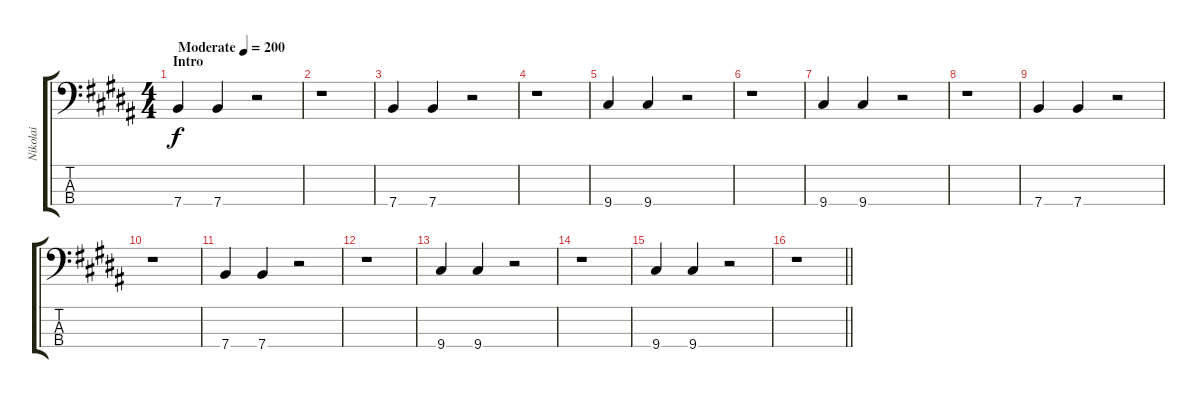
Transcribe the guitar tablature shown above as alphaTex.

\track ("Nikolai" "Nikolai") {instrument electricbassfinger}
\staff {score tabs}
\tuning (G2 D2 A1 E1) {hide}
\ts (4 4)
\section ("" "Intro")
\tempo (200 "Moderate")
\clef f4
\ks b
7.4.4{dy f instrument electricbassfinger} 7.4.4 r.2 |
r.1 |
7.4.4 7.4.4 r.2 |
r.1 |
9.4.4 9.4.4 r.2 |
r.1 |
9.4.4 9.4.4 r.2 |
r.1 |
7.4.4 7.4.4 r.2 |
r.1 |
7.4.4 7.4.4 r.2 |
r.1 |
9.4.4 9.4.4 r.2 |
r.1 |
9.4.4 9.4.4 r.2 |
\barLineRight lightlight
r.1
